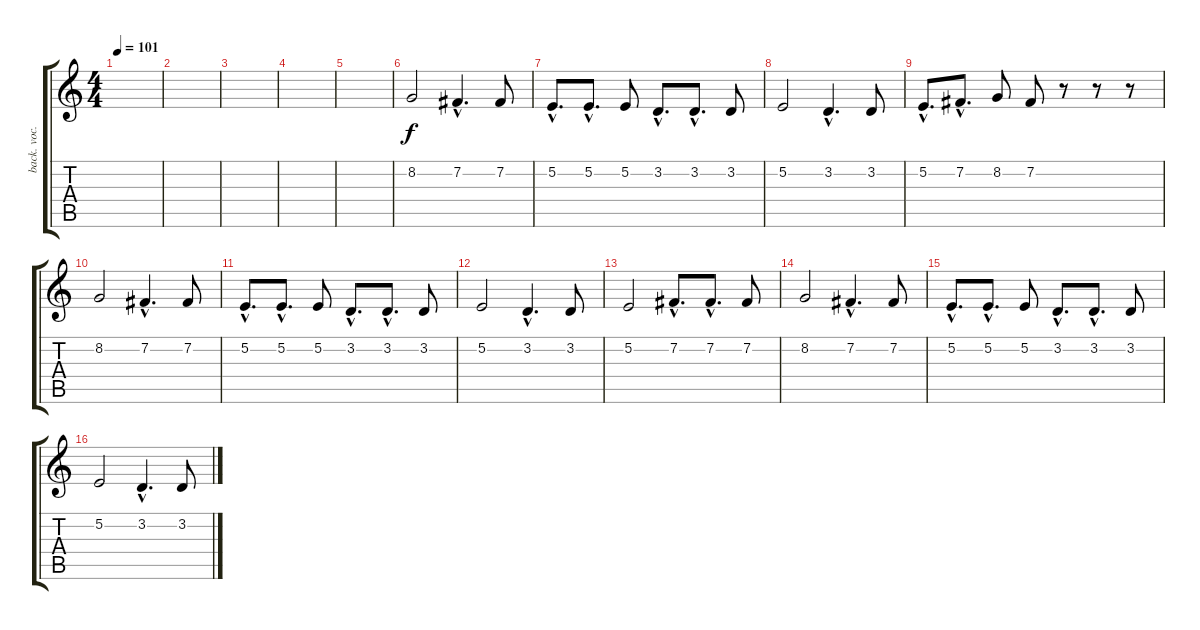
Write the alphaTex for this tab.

\track ("back. voc." "back. voc.") {instrument choiraahs}
\staff {score tabs}
\tuning (E4 B3 G3 D3 A2 E2) {hide}
\ts (4 4)
\tempo 101
\clef g2
\ks c
|
|
|
|
|
8.2.2 7.2{hac}.4{d} 7.2.8 |
5.2{hac}.8{d} 5.2{hac}.8{d} 5.2.8 3.2{hac}.8{d} 3.2{hac}.8{d} 3.2.8 |
5.2.2 3.2{hac}.4{d} 3.2.8 |
5.2{hac}.8{d} 7.2{hac}.8{d} 8.2.8 7.2.8 r.8 r.8 r.8 |
8.2.2 7.2{hac}.4{d} 7.2.8 |
5.2{hac}.8{d} 5.2{hac}.8{d} 5.2.8 3.2{hac}.8{d} 3.2{hac}.8{d} 3.2.8 |
5.2.2 3.2{hac}.4{d} 3.2.8 |
5.2.2 7.2{hac}.8{d} 7.2{hac}.8{d} 7.2.8 |
8.2.2 7.2{hac}.4{d} 7.2.8 |
5.2{hac}.8{d} 5.2{hac}.8{d} 5.2.8 3.2{hac}.8{d} 3.2{hac}.8{d} 3.2.8 |
5.2.2 3.2{hac}.4{d} 3.2.8
